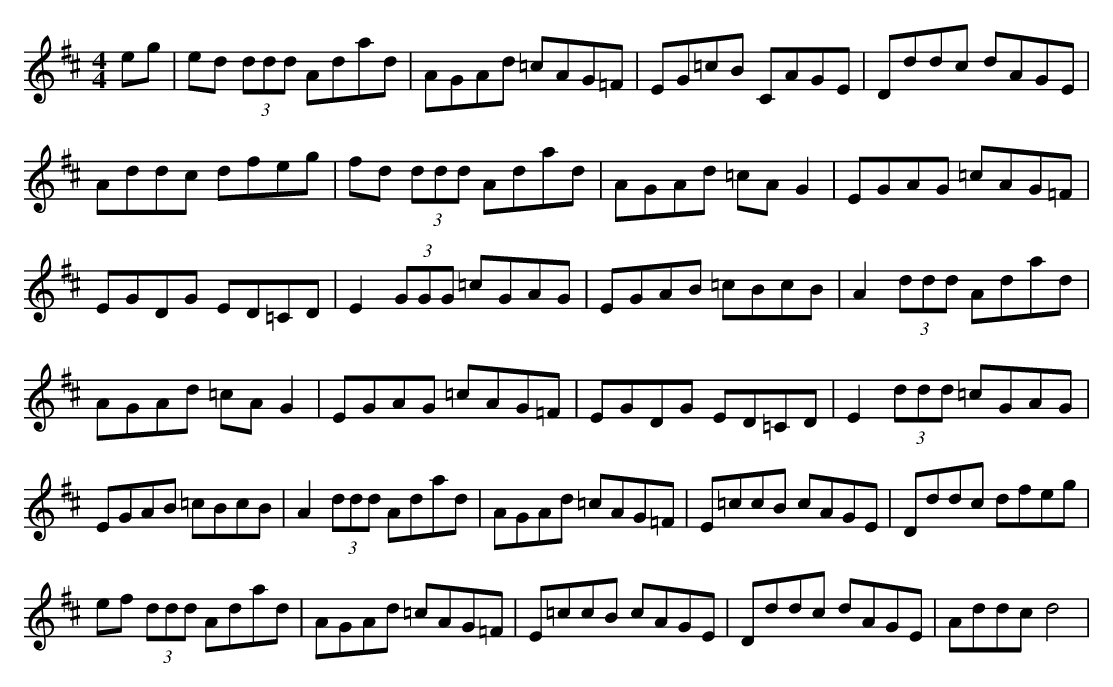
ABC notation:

X:1
M:4/4
K:D
eg|ed (3ddd Adad|AGAd =cAG=F|EG=cB CAGE|Dddc dAGE|
Addc dfeg|fd (3ddd Adad|AGAd =cAG2|EGAG =cAG=F|
EGDG ED=CD|E2 (3GGG =cGAG|EGAB =cBcB|A2 (3ddd Adad|
AGAd =cAG2|EGAG =cAG=F|EGDG ED=CD|E2 (3ddd =cGAG|
EGAB =cBcB|A2 (3ddd Adad|AGAd =cAG=F|E=ccB cAGE|Dddc dfeg|
ef (3ddd Adad|AGAd =cAG=F|E=ccB cAGE|Dddc dAGE|Addc d4|
